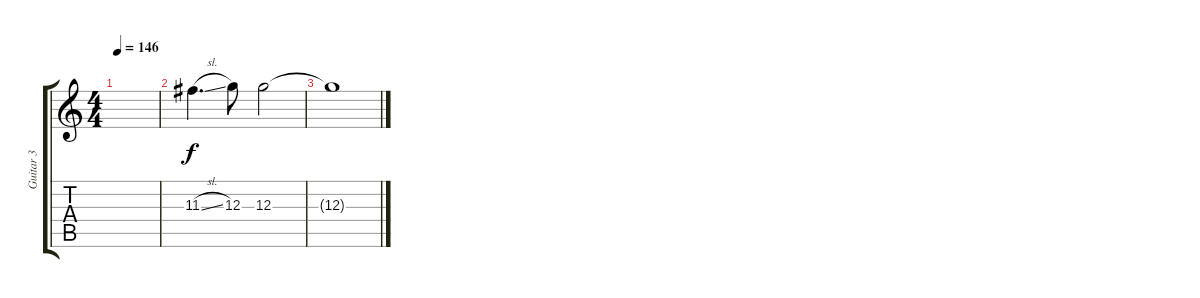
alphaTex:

\track ("Guitar 3" "Guitar 3") {instrument overdrivenguitar}
\staff {score tabs}
\tuning (E4 B3 G3 D3 A2 E2) {hide}
\ts (4 4)
\tempo 146
\clef g2
\ks c
|
11.3{sl}.4{d} 12.3.8 12.3.2 |
12.3{t}.1
